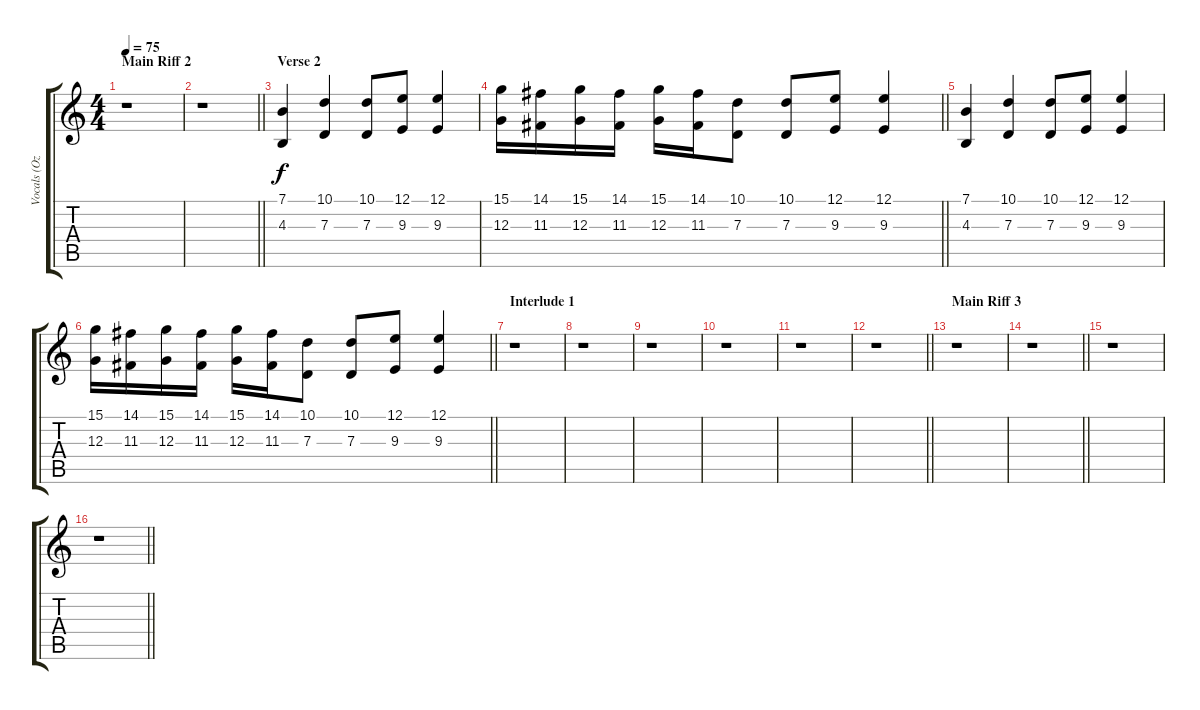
\track ("Vocals (Ozzy Osbourne)" "Vocals (Oz") {instrument tuba}
\staff {score tabs}
\tuning (E4 B3 G3 D3 A2 E2) {hide}
\ts (4 4)
\section ("" "Main Riff 2")
\tempo 75
\clef g2
\ks c
r.1{dy f} |
\barLineRight lightlight
r.1 |
\section ("" "Verse 2")
(7.1 4.3).4 (10.1 7.3).4 (10.1 7.3).8 (12.1 9.3).8 (12.1 9.3).4 |
\barLineRight lightlight
(15.1 12.3).16 (14.1 11.3).16 (15.1 12.3).16 (14.1 11.3).16 (15.1 12.3).16 (14.1 11.3).16 (10.1 7.3).8 (10.1 7.3).8 (12.1 9.3).8 (12.1 9.3).4 |
(7.1 4.3).4 (10.1 7.3).4 (10.1 7.3).8 (12.1 9.3).8 (12.1 9.3).4 |
\barLineRight lightlight
(15.1 12.3).16 (14.1 11.3).16 (15.1 12.3).16 (14.1 11.3).16 (15.1 12.3).16 (14.1 11.3).16 (10.1 7.3).8 (10.1 7.3).8 (12.1 9.3).8 (12.1 9.3).4 |
\section ("" "Interlude 1")
r.1 |
r.1 |
r.1 |
r.1 |
r.1 |
\barLineRight lightlight
r.1 |
\section ("" "Main Riff 3")
r.1 |
\barLineRight lightlight
r.1 |
r.1 |
\barLineRight lightlight
r.1
